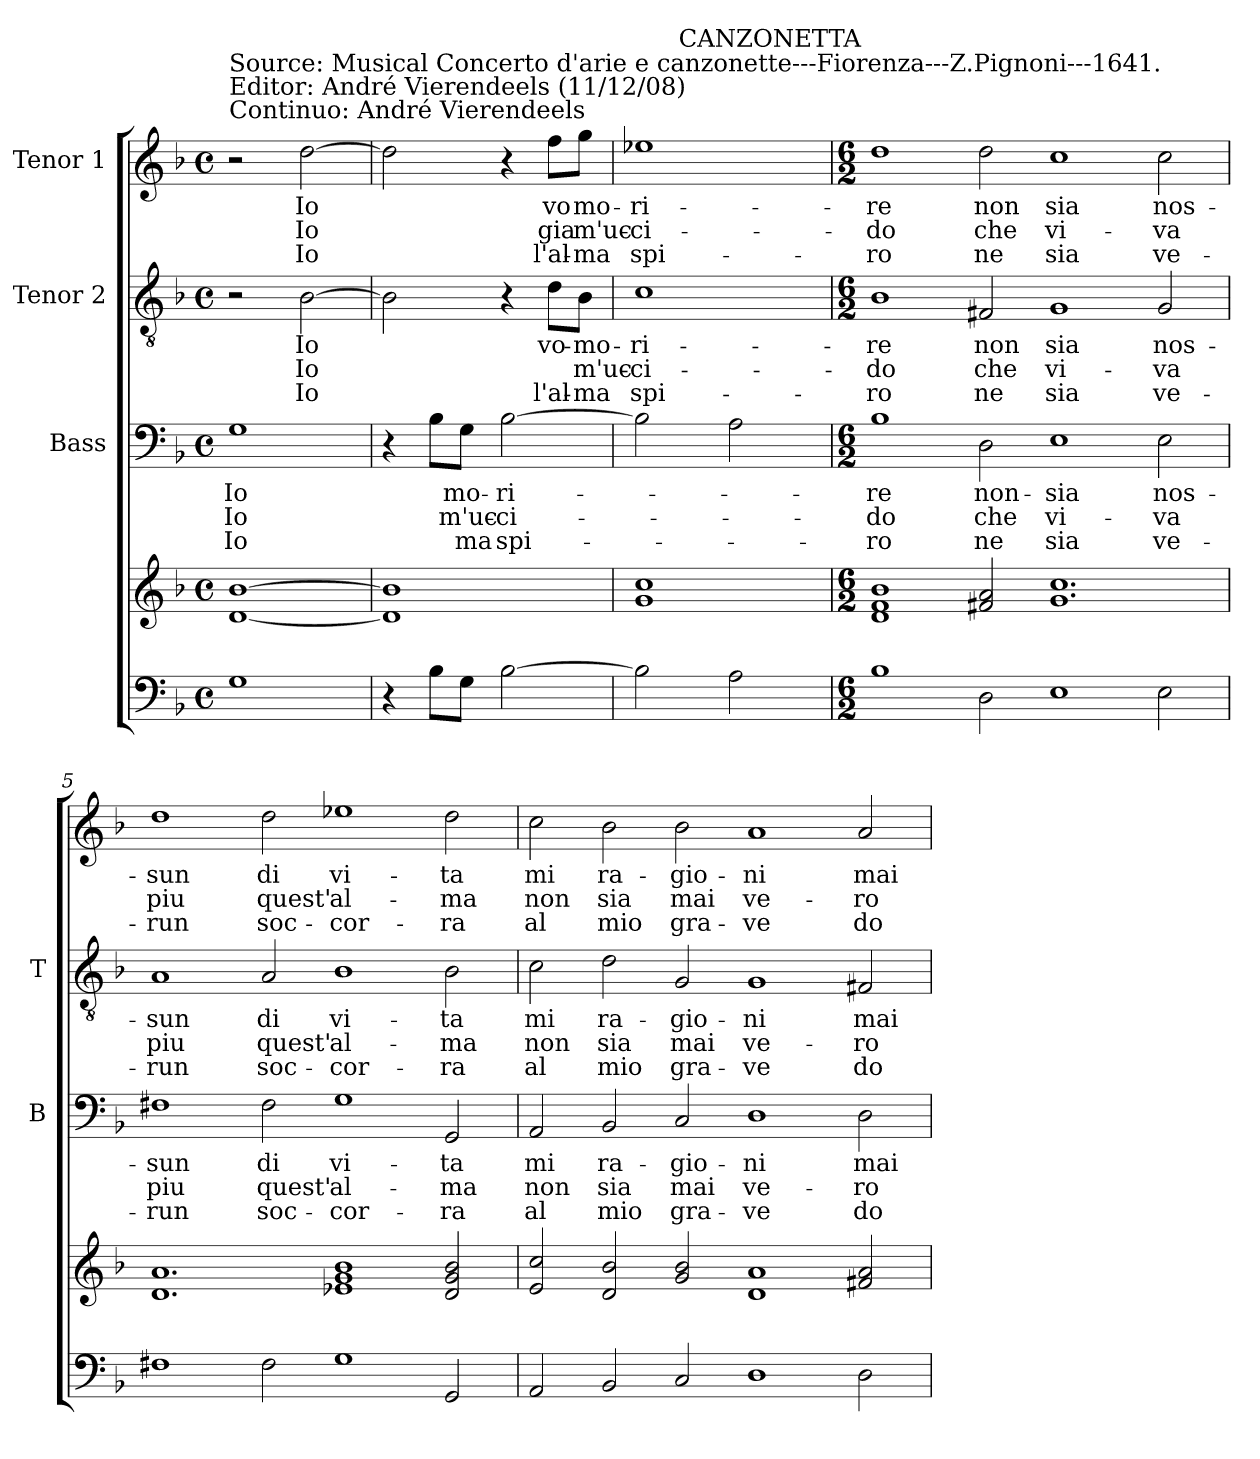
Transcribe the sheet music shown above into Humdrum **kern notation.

**kern	**kern	**kern	**text	**text	**text	**kern	**text	**text	**text	**kern	**text	**text	**text
*part4	*part4	*part3	*part3	*part3	*part3	*part2	*part2	*part2	*part2	*part1	*part1	*part1	*part1
*staff5	*staff4	*staff3	*staff3	*staff3	*staff3	*staff2	*staff2	*staff2	*staff2	*staff1	*staff1	*staff1	*staff1
*	*	*I"Bass	*	*	*	*I"Tenor 2	*	*	*	*I"Tenor 1	*	*	*
*	*	*I'B	*	*	*	*I'T	*	*	*	*	*	*	*
*clefF4	*clefG2	*clefF4	*	*	*	*clefGv2	*	*	*	*clefG2	*	*	*
*k[b-]	*k[b-]	*k[b-]	*	*	*	*k[b-]	*	*	*	*k[b-]	*	*	*
*F:	*F:	*F:	*	*	*	*F:	*	*	*	*F:	*	*	*
*M4/4	*M4/4	*M4/4	*	*	*	*M4/4	*	*	*	*M4/4	*	*	*
*met(c)	*met(c)	*met(c)	*	*	*	*met(c)	*	*	*	*met(c)	*	*	*
=1	=1	=1	=1	=1	=1	=1	=1	=1	=1	=1	=1	=1	=1
!	!	!	!	!	!	!	!	!	!	!LO:TX:a:t=Source&colon; Musical Concerto d'arie e canzonette---Fiorenza---Z.Pignoni---1641.\nEditor&colon; André Vierendeels (11/12/08)\nContinuo&colon; André Vierendeels	!	!	!
1G	[1d [1b-	1G	Io	Io	Io	2r	.	.	.	2r	.	.	.
.	.	.	.	.	.	[2B-\	Io	Io	Io	[2dd\	Io	Io	Io
=2	=2	=2	=2	=2	=2	=2	=2	=2	=2	=2	=2	=2	=2
4r	1d] 1b-]	4r	vo-	gia	l'al-	2B-\]	.	.	.	2dd\]	.	.	.
8B-\L	.	8B-\L	.	.	.	.	.	.	.	.	.	.	.
8G\J	.	8G\J	-mo-	m'uc-	-ma	.	.	.	.	.	.	.	.
[2B-\	.	[2B-\	-ri-	-ci-	spi-	4r	.	gia-	.	4r	.	.	.
.	.	.	.	.	.	8d\L	vo-	.	l'al-	8ff\L	vo	gia	l'al-
.	.	.	.	.	.	8B-\J	-mo-	-m'uc-	-ma	8gg\J	mo-	m'uc-	-ma
=3	=3	=3	=3	=3	=3	=3	=3	=3	=3	=3	=3	=3	=3
*	*	*	*	*	*	*	*	*	*	*^	*	*	*
2B-\]	1g 1cc	2B-\]	.	.	.	1c	-ri-	-ci-	spi-	1ee-X	8..ryy	-ri-	-ci-	spi-
!	!	!	!	!	!	!	!	!	!	!	!LO:TX:a:t=CANZONETTA	!	!	!
.	.	.	.	.	.	.	.	.	.	.	2ryy	.	.	.
2A\	.	2A\	.	.	.	.	.	.	.	.	.	.	.	.
.	.	.	.	.	.	.	.	.	.	.	4ryy	.	.	.
.	.	.	.	.	.	.	.	.	.	.	32ryy	.	.	.
*	*	*	*	*	*	*	*	*	*	*v	*v	*	*	*
=4	=4	=4	=4	=4	=4	=4	=4	=4	=4	=4	=4	=4	=4
*M6/2	*M6/2	*M6/2	*	*	*	*M6/2	*	*	*	*M6/2	*	*	*
1B-	1d 1f 1b-	1B-	-re	-do	-ro	1B-	-re	-do	-ro	1dd	-re	-do	-ro
2D\	2f#X/ 2a/	2D\	non-	che	ne	2F#X/	non	che	ne	2dd\	non	che	ne
1E	1.g 1.cc	1E	-sia	vi-	sia	1G	sia	vi-	sia	1cc	sia	vi-	sia
2E\	.	2E\	nos-	-va	ve-	2G/	nos-	-va	ve-	2cc\	nos-	-va	ve-
=5	=5	=5	=5	=5	=5	=5	=5	=5	=5	=5	=5	=5	=5
1F#X	1.d 1.a	1F#X	-sun	piu	-run	1A	-sun	piu	-run	1dd	-sun	piu	-run
2F#\	.	2F#\	di	quest'	soc-	2A/	di	quest'	soc-	2dd\	di	quest'	soc-
1G	1e-X 1g 1b-	1G	vi-	al-	-cor-	1B-	vi-	al-	-cor-	1ee-X	vi-	al-	-cor-
2GG/	2d/ 2g/ 2b-/	2GG/	-ta	-ma	-ra	2B-\	-ta	-ma	-ra	2dd\	-ta	-ma	-ra
!!LO:LB:g=z
=6	=6	=6	=6	=6	=6	=6	=6	=6	=6	=6	=6	=6	=6
2AA/	2e/ 2cc/	2AA/	mi	non	al	2c\	mi	non	al	2cc\	mi	non	al
2BB-/	2d/ 2b-/	2BB-/	ra-	sia	mio	2d\	ra-	sia	mio	2b-\	ra-	sia	mio
2C/	2g/ 2b-/	2C/	-gio-	mai	gra-	2G/	-gio-	mai	gra-	2b-\	-gio-	mai	gra-
1D	1d 1a	1D	-ni	ve-	-ve	1G	-ni	ve-	-ve	1a	-ni	ve-	-ve
2D\	2f#X/ 2a/	2D\	mai	-ro	do-	2F#X/	mai	-ro	do-	2a/	mai	-ro	do-
=	=	=	=	=	=	=	=	=	=	=	=	=	=
*-	*-	*-	*-	*-	*-	*-	*-	*-	*-	*-	*-	*-	*-
